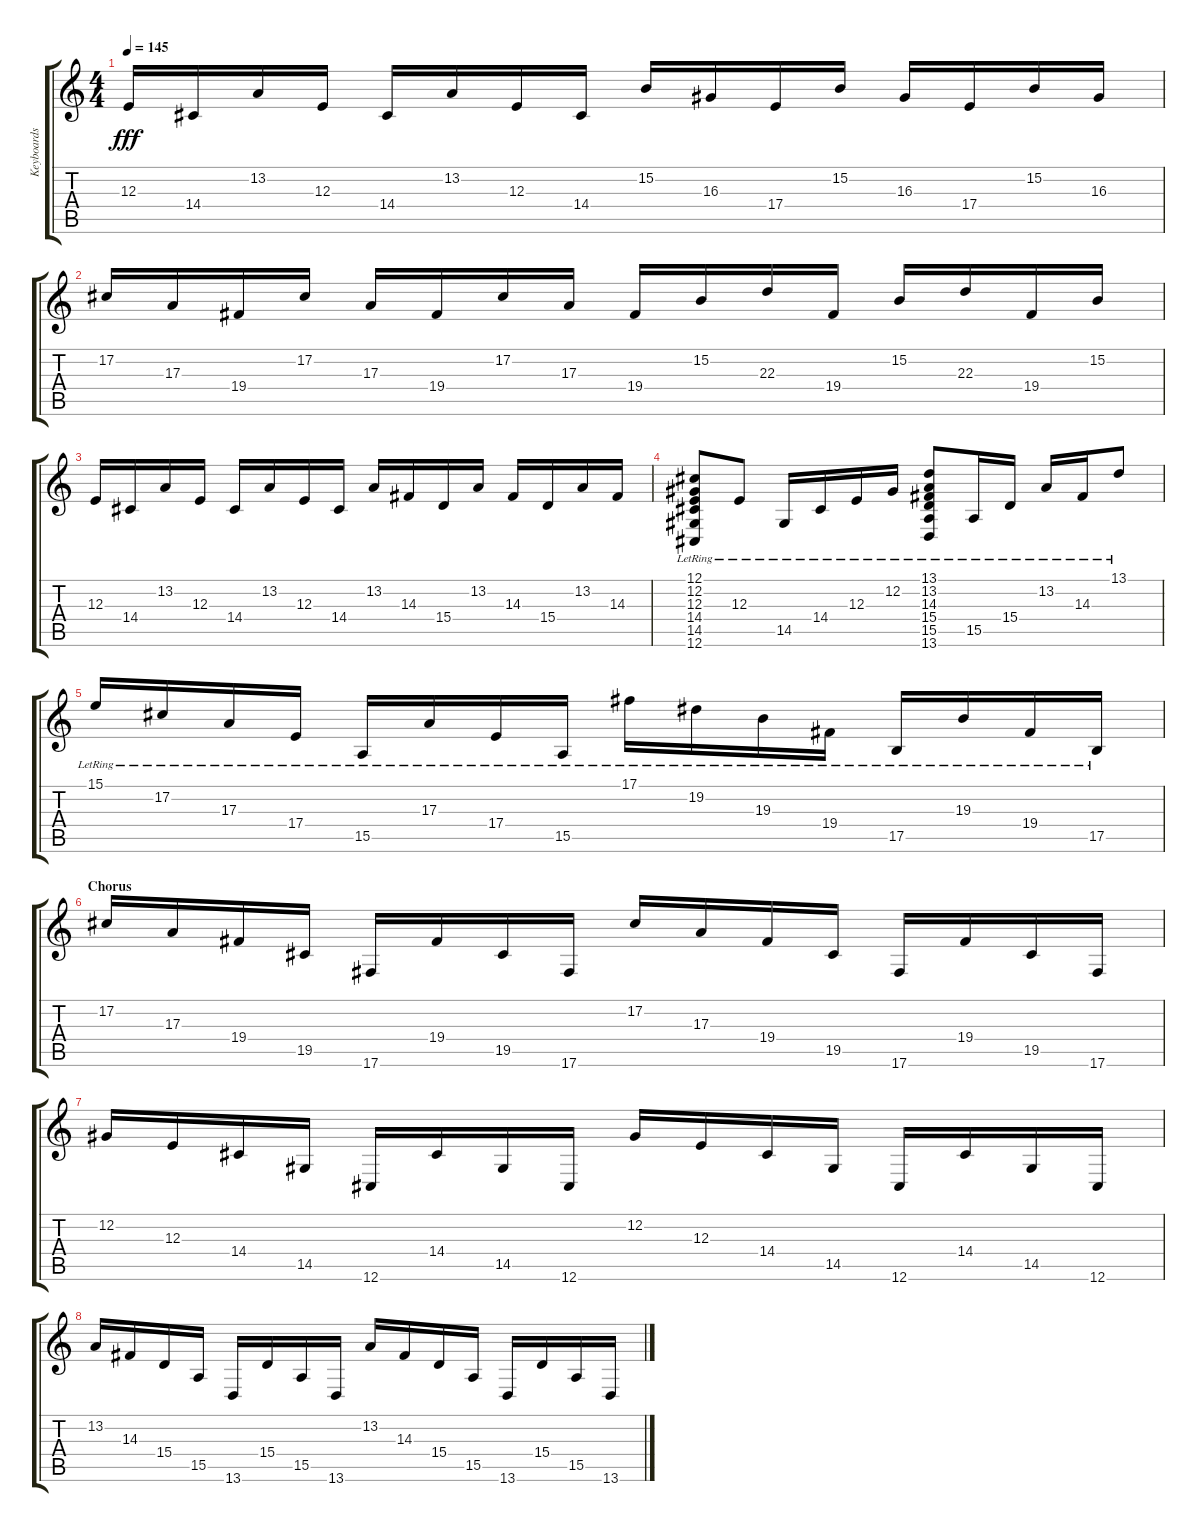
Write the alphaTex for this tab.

\track ("Keyboards 4" "Keyboards ") {instrument harpsichord}
\staff {score tabs}
\tuning (Db4 Ab3 E3 B2 Gb2 Db2) {hide}
\ts (4 4)
\tempo 145
\clef g2
\ks c
12.3.16{dy fff} 14.4.16 13.2.16 12.3.16 14.4.16 13.2.16 12.3.16 14.4.16 15.2.16 16.3.16 17.4.16 15.2.16 16.3.16 17.4.16 15.2.16 16.3.16 |
17.2.16 17.3.16 19.4.16 17.2.16 17.3.16 19.4.16 17.2.16 17.3.16 19.4.16 15.2.16 22.3.16 19.4.16 15.2.16 22.3.16 19.4.16 15.2.16 |
12.3.16 14.4.16 13.2.16 12.3.16 14.4.16 13.2.16 12.3.16 14.4.16 13.2.16 14.3.16 15.4.16 13.2.16 14.3.16 15.4.16 13.2.16 14.3.16 |
(12.1{lr} 12.2{lr} 12.3{lr} 14.4{lr} 14.5{lr} 12.6{lr}).8 12.3{lr}.8 14.5{lr}.16 14.4{lr}.16 12.3{lr}.16 12.2{lr}.16 (13.1{lr} 13.2{lr} 14.3{lr} 15.4 15.5{lr} 13.6{lr}).8 15.5{lr}.16 15.4{lr}.16 13.2{lr}.16 14.3{lr}.16 13.1{lr}.8 |
15.1{lr}.16 17.2{lr}.16 17.3{lr}.16 17.4{lr}.16 15.5{lr}.16 17.3{lr}.16 17.4{lr}.16 15.5{lr}.16 17.1{lr}.16 19.2{lr}.16 19.3{lr}.16 19.4{lr}.16 17.5{lr}.16 19.3{lr}.16 19.4{lr}.16 17.5{lr}.16 |
\section ("" "Chorus")
17.2.16 17.3.16 19.4.16 19.5.16 17.6.16 19.4.16 19.5.16 17.6.16 17.2.16 17.3.16 19.4.16 19.5.16 17.6.16 19.4.16 19.5.16 17.6.16 |
12.2.16 12.3.16 14.4.16 14.5.16 12.6.16 14.4.16 14.5.16 12.6.16 12.2.16 12.3.16 14.4.16 14.5.16 12.6.16 14.4.16 14.5.16 12.6.16 |
13.2.16 14.3.16 15.4.16 15.5.16 13.6.16 15.4.16 15.5.16 13.6.16 13.2.16 14.3.16 15.4.16 15.5.16 13.6.16 15.4.16 15.5.16 13.6.16
